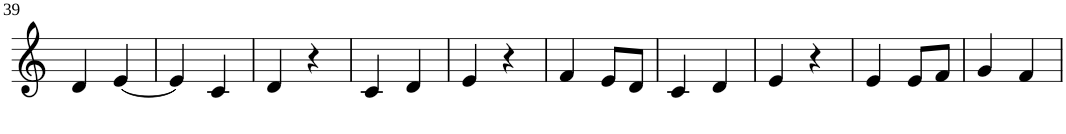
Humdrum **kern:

**kern
*part1
*staff1
*I"Violin
!!LO:PB:g=z
*clefG2
*k[]
*M2/4
=39
4d/
[4e/
=40
4e/]
4c/
=41
4d/
4r
=42
4c/
4d/
=43
4e/
4r
=44
4f/
8e/L
8d/J
=45
4c/
4d/
=46
4e/
4r
=47
4e/
8e/L
8f/J
=48
4g/
4f/
=
*-
